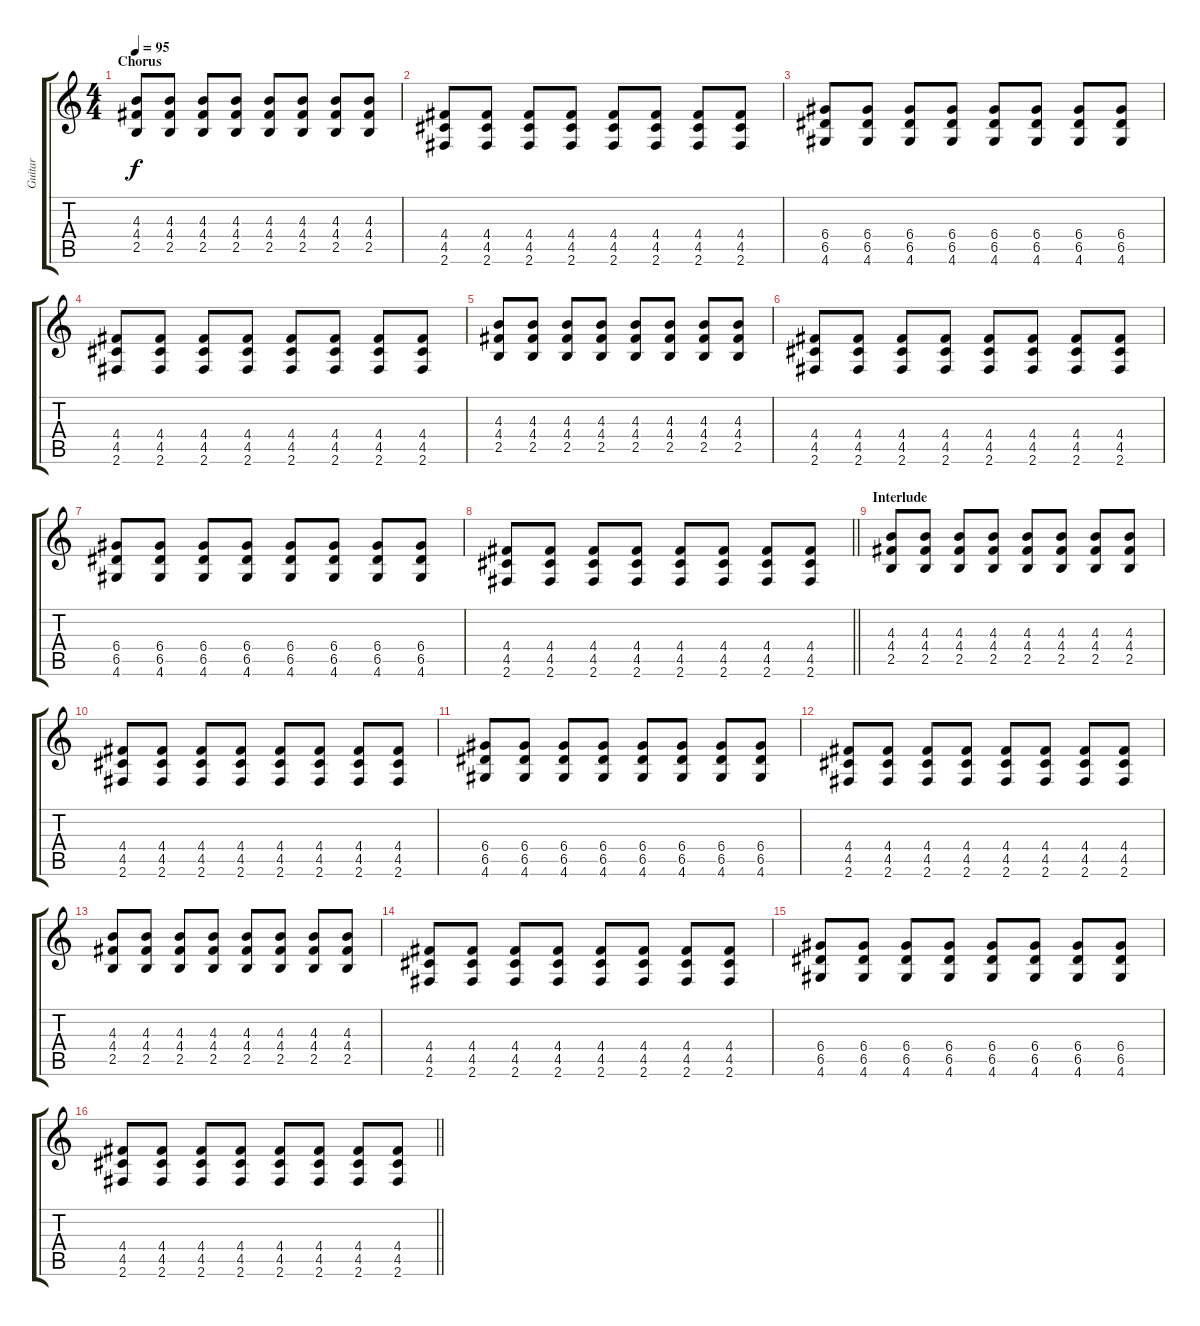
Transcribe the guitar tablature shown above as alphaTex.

\track ("Guitar" "Guitar") {instrument distortionguitar}
\staff {score tabs}
\tuning (E4 B3 G3 D3 A2 E2) {hide}
\ts (4 4)
\section ("" "Chorus ")
\tempo 95
\clef g2
\ks c
(4.3 4.4 2.5).8{dy f} (4.3 4.4 2.5).8 (4.3 4.4 2.5).8 (4.3 4.4 2.5).8 (4.3 4.4 2.5).8 (4.3 4.4 2.5).8 (4.3 4.4 2.5).8 (4.3 4.4 2.5).8 |
(4.4 4.5 2.6).8 (4.4 4.5 2.6).8 (4.4 4.5 2.6).8 (4.4 4.5 2.6).8 (4.4 4.5 2.6).8 (4.4 4.5 2.6).8 (4.4 4.5 2.6).8 (4.4 4.5 2.6).8 |
(6.4 6.5 4.6).8 (6.4 6.5 4.6).8 (6.4 6.5 4.6).8 (6.4 6.5 4.6).8 (6.4 6.5 4.6).8 (6.4 6.5 4.6).8 (6.4 6.5 4.6).8 (6.4 6.5 4.6).8 |
(4.4 4.5 2.6).8 (4.4 4.5 2.6).8 (4.4 4.5 2.6).8 (4.4 4.5 2.6).8 (4.4 4.5 2.6).8 (4.4 4.5 2.6).8 (4.4 4.5 2.6).8 (4.4 4.5 2.6).8 |
(4.3 4.4 2.5).8 (4.3 4.4 2.5).8 (4.3 4.4 2.5).8 (4.3 4.4 2.5).8 (4.3 4.4 2.5).8 (4.3 4.4 2.5).8 (4.3 4.4 2.5).8 (4.3 4.4 2.5).8 |
(4.4 4.5 2.6).8 (4.4 4.5 2.6).8 (4.4 4.5 2.6).8 (4.4 4.5 2.6).8 (4.4 4.5 2.6).8 (4.4 4.5 2.6).8 (4.4 4.5 2.6).8 (4.4 4.5 2.6).8 |
(6.4 6.5 4.6).8 (6.4 6.5 4.6).8 (6.4 6.5 4.6).8 (6.4 6.5 4.6).8 (6.4 6.5 4.6).8 (6.4 6.5 4.6).8 (6.4 6.5 4.6).8 (6.4 6.5 4.6).8 |
\barLineRight lightlight
(4.4 4.5 2.6).8 (4.4 4.5 2.6).8 (4.4 4.5 2.6).8 (4.4 4.5 2.6).8 (4.4 4.5 2.6).8 (4.4 4.5 2.6).8 (4.4 4.5 2.6).8 (4.4 4.5 2.6).8 |
\section ("" "Interlude ")
(4.3 4.4 2.5).8 (4.3 4.4 2.5).8 (4.3 4.4 2.5).8 (4.3 4.4 2.5).8 (4.3 4.4 2.5).8 (4.3 4.4 2.5).8 (4.3 4.4 2.5).8 (4.3 4.4 2.5).8 |
(4.4 4.5 2.6).8 (4.4 4.5 2.6).8 (4.4 4.5 2.6).8 (4.4 4.5 2.6).8 (4.4 4.5 2.6).8 (4.4 4.5 2.6).8 (4.4 4.5 2.6).8 (4.4 4.5 2.6).8 |
(6.4 6.5 4.6).8 (6.4 6.5 4.6).8 (6.4 6.5 4.6).8 (6.4 6.5 4.6).8 (6.4 6.5 4.6).8 (6.4 6.5 4.6).8 (6.4 6.5 4.6).8 (6.4 6.5 4.6).8 |
(4.4 4.5 2.6).8 (4.4 4.5 2.6).8 (4.4 4.5 2.6).8 (4.4 4.5 2.6).8 (4.4 4.5 2.6).8 (4.4 4.5 2.6).8 (4.4 4.5 2.6).8 (4.4 4.5 2.6).8 |
(4.3 4.4 2.5).8 (4.3 4.4 2.5).8 (4.3 4.4 2.5).8 (4.3 4.4 2.5).8 (4.3 4.4 2.5).8 (4.3 4.4 2.5).8 (4.3 4.4 2.5).8 (4.3 4.4 2.5).8 |
(4.4 4.5 2.6).8 (4.4 4.5 2.6).8 (4.4 4.5 2.6).8 (4.4 4.5 2.6).8 (4.4 4.5 2.6).8 (4.4 4.5 2.6).8 (4.4 4.5 2.6).8 (4.4 4.5 2.6).8 |
(6.4 6.5 4.6).8 (6.4 6.5 4.6).8 (6.4 6.5 4.6).8 (6.4 6.5 4.6).8 (6.4 6.5 4.6).8 (6.4 6.5 4.6).8 (6.4 6.5 4.6).8 (6.4 6.5 4.6).8 |
\barLineRight lightlight
(4.4 4.5 2.6).8 (4.4 4.5 2.6).8 (4.4 4.5 2.6).8 (4.4 4.5 2.6).8 (4.4 4.5 2.6).8 (4.4 4.5 2.6).8 (4.4 4.5 2.6).8 (4.4 4.5 2.6).8
